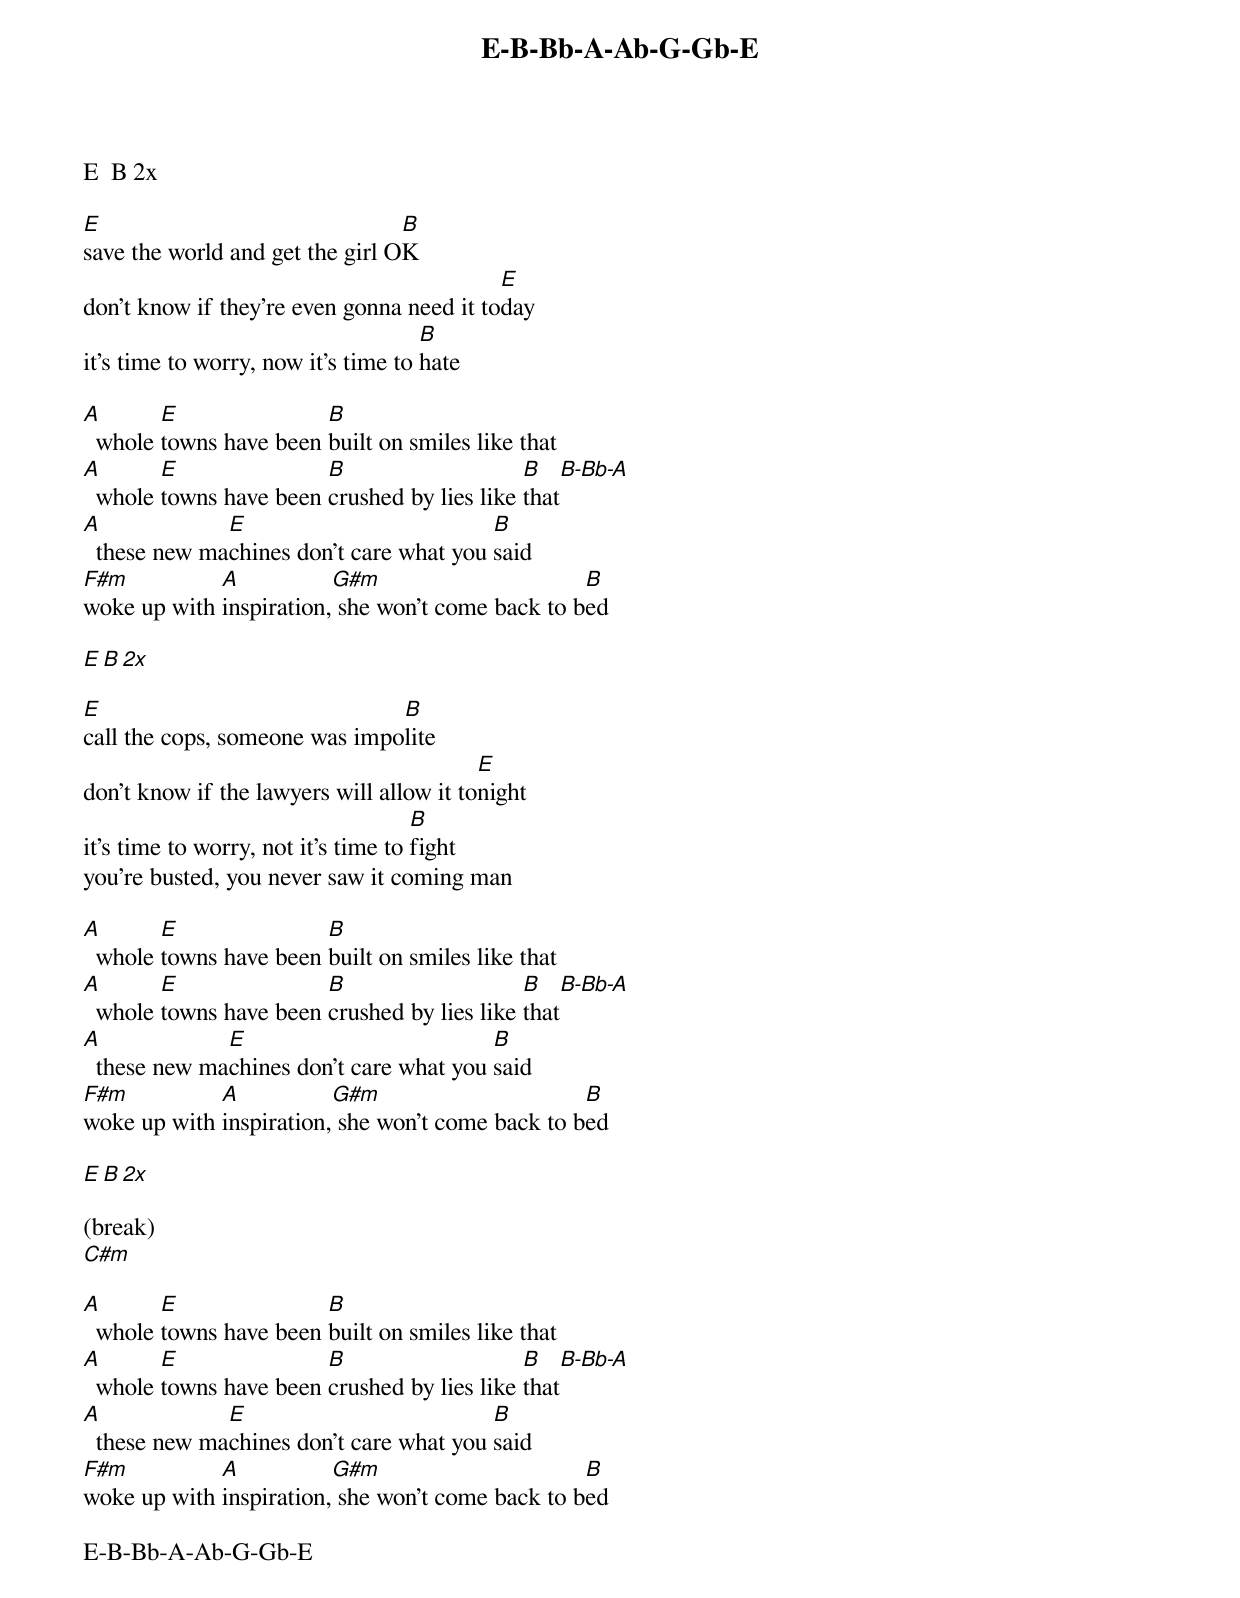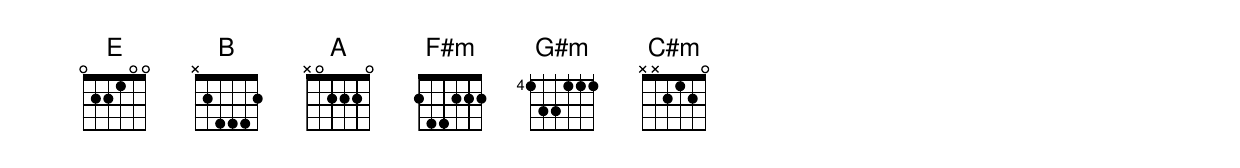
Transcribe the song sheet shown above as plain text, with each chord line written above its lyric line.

E-B-Bb-A-Ab-G-Gb-E

E  B 2x

E                                B
save the world and get the girl OK
                                           E
don't know if they're even gonna need it today
                                     B
it's time to worry, now it's time to hate

A       E               B
  whole towns have been built on smiles like that
A       E               B                    B    B-Bb-A
  whole towns have been crushed by lies like that
A             E                          B
  these new machines don't care what you said
F#m          A           G#m                      B
woke up with inspiration, she won't come back to bed

E  B 2x

E                              B
call the cops, someone was impolite
                                          E
don't know if the lawyers will allow it tonight
                                     B
it's time to worry, not it's time to fight
you're busted, you never saw it coming man

A       E               B
  whole towns have been built on smiles like that
A       E               B                    B    B-Bb-A
  whole towns have been crushed by lies like that
A             E                          B
  these new machines don't care what you said
F#m          A           G#m                      B
woke up with inspiration, she won't come back to bed

E  B 2x

(break)
C#m

A       E               B
  whole towns have been built on smiles like that
A       E               B                    B    B-Bb-A
  whole towns have been crushed by lies like that
A             E                          B
  these new machines don't care what you said
F#m          A           G#m                      B
woke up with inspiration, she won't come back to bed

E-B-Bb-A-Ab-G-Gb-E
